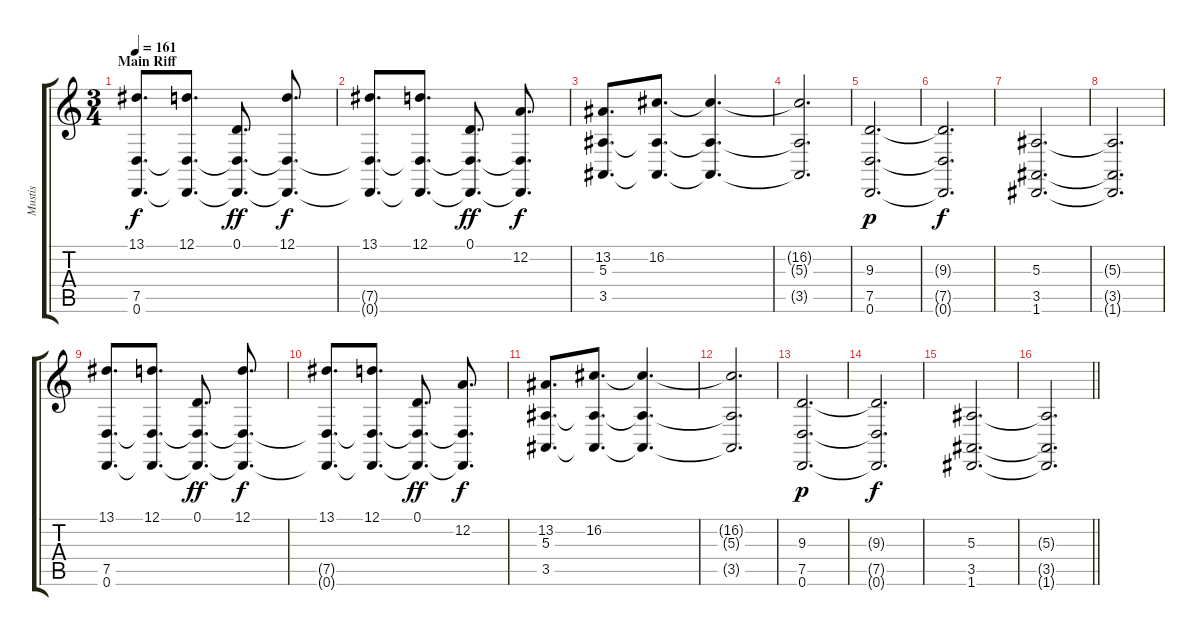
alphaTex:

\track ("Mustis" "Mustis") {instrument stringensemble1}
\staff {score tabs}
\tuning (D4 A3 F3 C3 G2 D2) {hide}
\ts (3 4)
\section ("" "Main Riff")
\tempo 161
\clef g2
\ks c
(13.1 7.5 0.6).8{d dy f} (12.1 7.5{t} 0.6{t}).8{d} (0.1 7.5{t} 0.6{t}).8{d dy ff} (12.1 7.5{t} 0.6{t}).8{d dy f} |
(13.1 7.5{t} 0.6{t}).8{d} (12.1 7.5{t} 0.6{t}).8{d} (0.1 7.5{t} 0.6{t}).8{d dy ff} (12.2 7.5{t} 0.6{t}).8{d dy f} |
(13.2 5.3 3.5).8{d} (16.2 5.3{t} 3.5{t}).8{d} (16.2{t} 5.3{t} 3.5{t}).4{d} |
(16.2{t} 5.3{t} 3.5{t}).2{d} |
(9.3 7.5 0.6).2{d dy p} |
(9.3{t} 7.5{t} 0.6{t}).2{d dy f} |
(5.3 3.5 1.6).2{d} |
(5.3{t} 3.5{t} 1.6{t}).2{d} |
(13.1 7.5 0.6).8{d} (12.1 7.5{t} 0.6{t}).8{d} (0.1 7.5{t} 0.6{t}).8{d dy ff} (12.1 7.5{t} 0.6{t}).8{d dy f} |
(13.1 7.5{t} 0.6{t}).8{d} (12.1 7.5{t} 0.6{t}).8{d} (0.1 7.5{t} 0.6{t}).8{d dy ff} (12.2 7.5{t} 0.6{t}).8{d dy f} |
(13.2 5.3 3.5).8{d} (16.2 5.3{t} 3.5{t}).8{d} (16.2{t} 5.3{t} 3.5{t}).4{d} |
(16.2{t} 5.3{t} 3.5{t}).2{d} |
(9.3 7.5 0.6).2{d dy p} |
(9.3{t} 7.5{t} 0.6{t}).2{d dy f} |
(5.3 3.5 1.6).2{d} |
\barLineRight lightlight
(5.3{t} 3.5{t} 1.6{t}).2{d}
